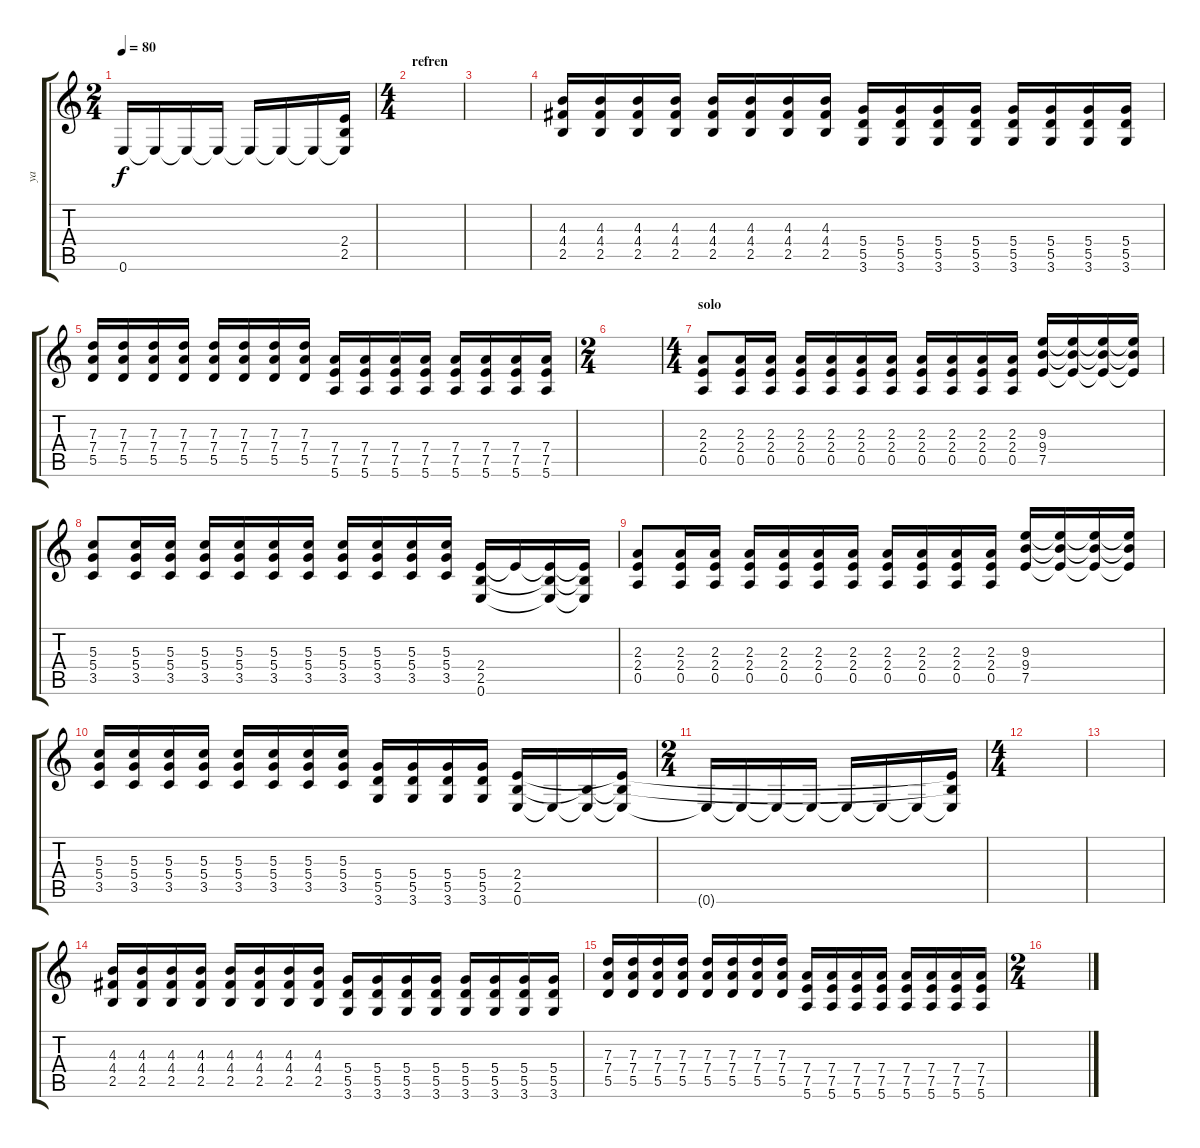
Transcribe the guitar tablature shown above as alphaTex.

\track ("ya" "ya") {instrument overdrivenguitar}
\staff {score tabs}
\tuning (E4 B3 G3 D3 A2 E2) {hide}
\ts (2 4)
\tempo 80
\clef g2
\ks c
0.6{t}.16{dy f} 0.6{t}.16 0.6{t}.16 0.6{t}.16 0.6{t}.16 0.6{t}.16 0.6{t}.16 (2.4{t} 2.5{t} 0.6{t}).16 |
\ts (4 4)
\section ("" "refren")
|
|
(4.3 4.4 2.5).16 (4.3 4.4 2.5).16 (4.3 4.4 2.5).16 (4.3 4.4 2.5).16 (4.3 4.4 2.5).16 (4.3 4.4 2.5).16 (4.3 4.4 2.5).16 (4.3 4.4 2.5).16 (5.4 5.5 3.6).16 (5.4 5.5 3.6).16 (5.4 5.5 3.6).16 (5.4 5.5 3.6).16 (5.4 5.5 3.6).16 (5.4 5.5 3.6).16 (5.4 5.5 3.6).16 (5.4 5.5 3.6).16 |
(7.3 7.4 5.5).16 (7.3 7.4 5.5).16 (7.3 7.4 5.5).16 (7.3 7.4 5.5).16 (7.3 7.4 5.5).16 (7.3 7.4 5.5).16 (7.3 7.4 5.5).16 (7.3 7.4 5.5).16 (7.4 7.5 5.6).16 (7.4 7.5 5.6).16 (7.4 7.5 5.6).16 (7.4 7.5 5.6).16 (7.4 7.5 5.6).16 (7.4 7.5 5.6).16 (7.4 7.5 5.6).16 (7.4 7.5 5.6).16 |
\ts (2 4)
|
\ts (4 4)
\section ("" "solo")
(2.3 2.4 0.5).8 (2.3 2.4 0.5).16 (2.3 2.4 0.5).16 (2.3 2.4 0.5).16 (2.3 2.4 0.5).16 (2.3 2.4 0.5).16 (2.3 2.4 0.5).16 (2.3 2.4 0.5).16 (2.3 2.4 0.5).16 (2.3 2.4 0.5).16 (2.3 2.4 0.5).16 (9.3 9.4 7.5).16 (9.3{t} 9.4{t} 7.5{t}).16 (9.3{t} 9.4{t} 7.5{t}).16 (9.3{t} 9.4{t} 7.5{t}).16 |
(5.3 5.4 3.5).8 (5.3 5.4 3.5).16 (5.3 5.4 3.5).16 (5.3 5.4 3.5).16 (5.3 5.4 3.5).16 (5.3 5.4 3.5).16 (5.3 5.4 3.5).16 (5.3 5.4 3.5).16 (5.3 5.4 3.5).16 (5.3 5.4 3.5).16 (5.3 5.4 3.5).16 (2.4 2.5 0.6).16 2.4{t}.16 (2.4{t} 2.5{t} 0.6{t}).16 (2.4{t} 2.5{t} 0.6{t}).16 |
(2.3 2.4 0.5).8 (2.3 2.4 0.5).16 (2.3 2.4 0.5).16 (2.3 2.4 0.5).16 (2.3 2.4 0.5).16 (2.3 2.4 0.5).16 (2.3 2.4 0.5).16 (2.3 2.4 0.5).16 (2.3 2.4 0.5).16 (2.3 2.4 0.5).16 (2.3 2.4 0.5).16 (9.3 9.4 7.5).16 (9.3{t} 9.4{t} 7.5{t}).16 (9.3{t} 9.4{t} 7.5{t}).16 (9.3{t} 9.4{t} 7.5{t}).16 |
(5.3 5.4 3.5).16 (5.3 5.4 3.5).16 (5.3 5.4 3.5).16 (5.3 5.4 3.5).16 (5.3 5.4 3.5).16 (5.3 5.4 3.5).16 (5.3 5.4 3.5).16 (5.3 5.4 3.5).16 (5.4 5.5 3.6).16 (5.4 5.5 3.6).16 (5.4 5.5 3.6).16 (5.4 5.5 3.6).16 (2.4 2.5 0.6).16 0.6{t}.16 (2.5{t} 0.6{t}).16 (2.4{t} 2.5{t} 0.6{t}).16 |
\ts (2 4)
0.6{t}.16 0.6{t}.16 0.6{t}.16 0.6{t}.16 0.6{t}.16 0.6{t}.16 0.6{t}.16 (2.4{t} 2.5{t} 0.6{t}).16 |
\ts (4 4)
|
|
(4.3 4.4 2.5).16 (4.3 4.4 2.5).16 (4.3 4.4 2.5).16 (4.3 4.4 2.5).16 (4.3 4.4 2.5).16 (4.3 4.4 2.5).16 (4.3 4.4 2.5).16 (4.3 4.4 2.5).16 (5.4 5.5 3.6).16 (5.4 5.5 3.6).16 (5.4 5.5 3.6).16 (5.4 5.5 3.6).16 (5.4 5.5 3.6).16 (5.4 5.5 3.6).16 (5.4 5.5 3.6).16 (5.4 5.5 3.6).16 |
(7.3 7.4 5.5).16 (7.3 7.4 5.5).16 (7.3 7.4 5.5).16 (7.3 7.4 5.5).16 (7.3 7.4 5.5).16 (7.3 7.4 5.5).16 (7.3 7.4 5.5).16 (7.3 7.4 5.5).16 (7.4 7.5 5.6).16 (7.4 7.5 5.6).16 (7.4 7.5 5.6).16 (7.4 7.5 5.6).16 (7.4 7.5 5.6).16 (7.4 7.5 5.6).16 (7.4 7.5 5.6).16 (7.4 7.5 5.6).16 |
\ts (2 4)
